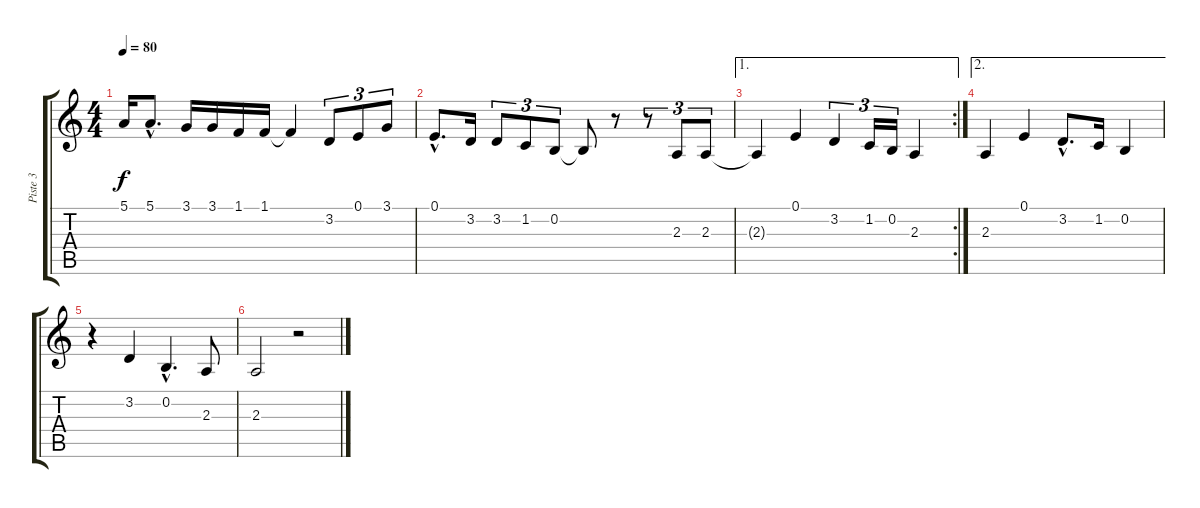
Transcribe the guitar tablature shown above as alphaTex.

\track ("Piste 3" "Piste 3") {instrument choiraahs}
\staff {score tabs}
\tuning (E4 B3 G3 D3 A2 E2) {hide}
\ts (4 4)
\tempo 80
\clef g2
\ks c
5.1.16{dy f} 5.1{hac}.8{d} 3.1.16 3.1.16 1.1.16 1.1.16 1.1{t}.4 3.2.8{tu (3 2)} 0.1.8{tu (3 2)} 3.1.8{tu (3 2)} |
0.1{hac}.8{d} 3.2.16 3.2.8{tu (3 2)} 1.2.8{tu (3 2)} 0.2.8{tu (3 2)} 0.2{t}.8 r.8 r.8{tu (3 2)} 2.3.8{tu (3 2)} 2.3.8{tu (3 2)} |
\ae 1
\rc 2
2.3{t}.4 0.1.4 3.2.4{tu (3 2)} 1.2.16{tu (3 2)} 0.2.16{tu (3 2)} 2.3.4 |
\ae 2
2.3.4 0.1.4 3.2{hac}.8{d} 1.2.16 0.2.4 |
r.4 3.2.4 0.2{hac}.4{d} 2.3.8 |
2.3.2 r.2
